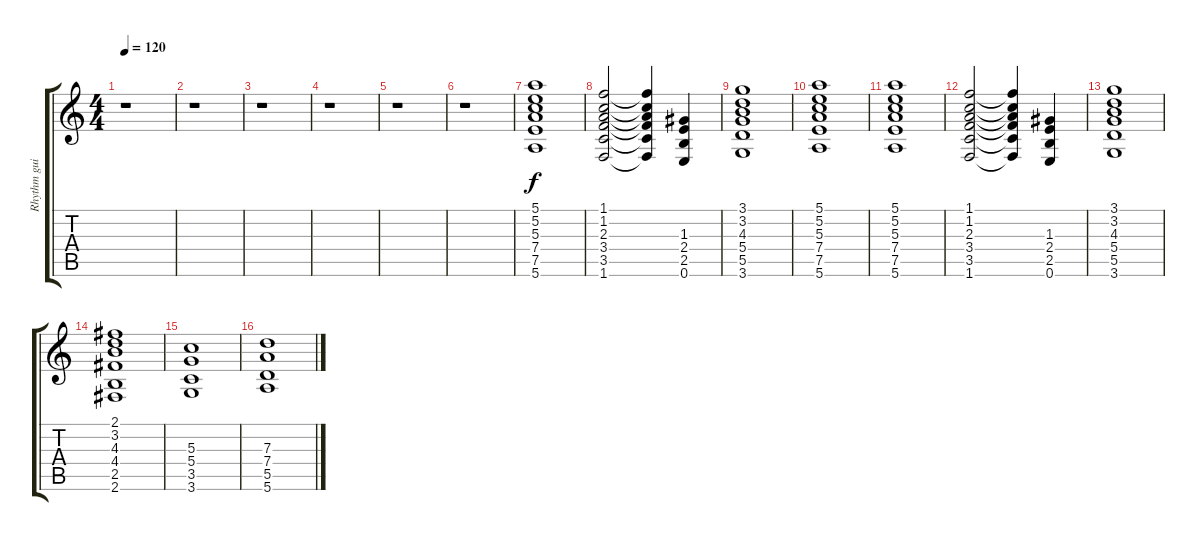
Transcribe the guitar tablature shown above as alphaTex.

\track ("Rhythm guitar" "Rhythm gui") {instrument overdrivenguitar}
\staff {score tabs}
\tuning (E4 B3 G3 D3 A2 E2) {hide}
\ts (4 4)
\tempo 120
\clef g2
\ks c
r.1{dy f instrument overdrivenguitar} |
r.1 |
r.1 |
r.1 |
r.1 |
r.1 |
(5.1 5.2 5.3 7.4 7.5 5.6).1 |
(1.1 1.2 2.3 3.4 3.5 1.6).2 (1.1{t} 1.2{t} 2.3{t} 3.4{t} 3.5{t} 1.6{t}).4 (1.3 2.4 2.5 0.6).4 |
(3.1 3.2 4.3 5.4 5.5 3.6).1 |
(5.1 5.2 5.3 7.4 7.5 5.6).1 |
(5.1 5.2 5.3 7.4 7.5 5.6).1 |
(1.1 1.2 2.3 3.4 3.5 1.6).2 (1.1{t} 1.2{t} 2.3{t} 3.4{t} 3.5{t} 1.6{t}).4 (1.3 2.4 2.5 0.6).4 |
(3.1 3.2 4.3 5.4 5.5 3.6).1 |
(2.1 3.2 4.3 4.4 2.5 2.6).1 |
(5.3 5.4 3.5 3.6).1 |
(7.3 7.4 5.5 5.6).1
